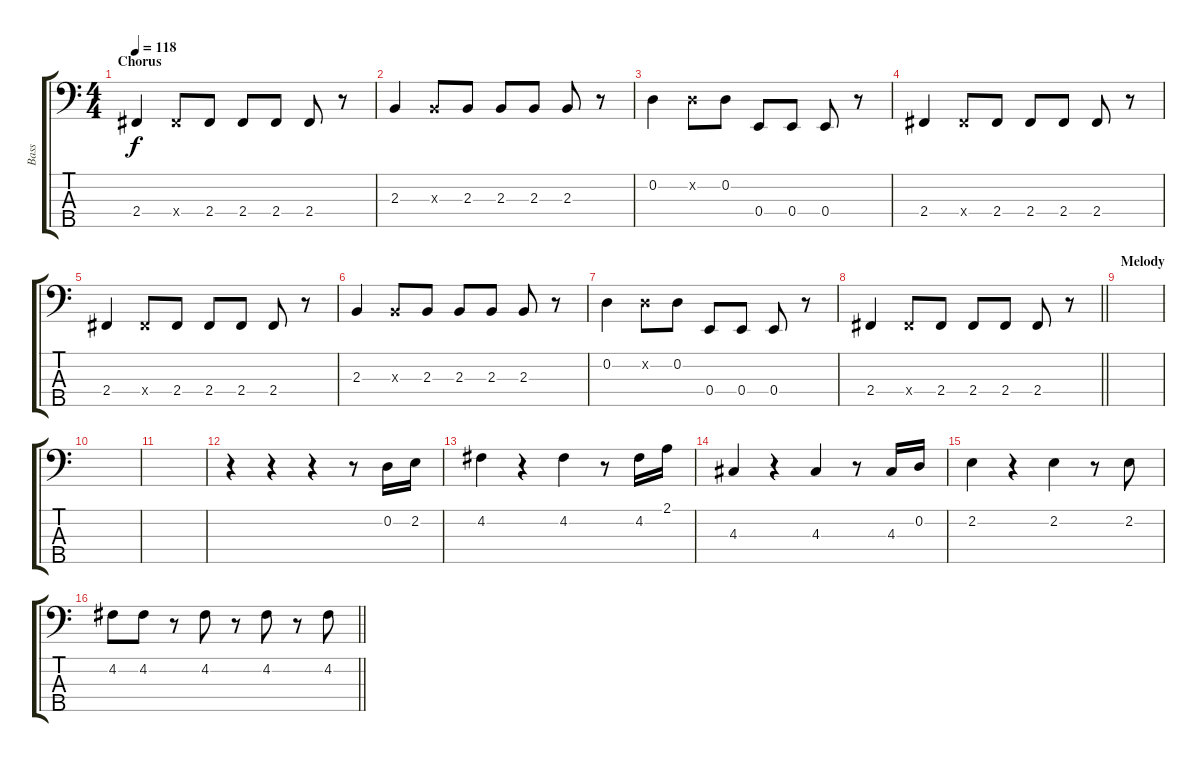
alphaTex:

\track ("Bass" "Bass") {instrument electricbassfinger}
\staff {score tabs}
\tuning (G2 D2 A1 E1 B0) {hide}
\ts (4 4)
\section ("" "Chorus")
\tempo 118
\clef f4
\ks c
2.4.4{dy f} 2.4{x}.8 2.4.8 2.4.8 2.4.8 2.4.8 r.8 |
2.3.4 2.3{x}.8 2.3.8 2.3.8 2.3.8 2.3.8 r.8 |
0.2.4 0.2{x}.8 0.2.8 0.4.8 0.4.8 0.4.8 r.8 |
2.4.4 2.4{x}.8 2.4.8 2.4.8 2.4.8 2.4.8 r.8 |
2.4.4 2.4{x}.8 2.4.8 2.4.8 2.4.8 2.4.8 r.8 |
2.3.4 2.3{x}.8 2.3.8 2.3.8 2.3.8 2.3.8 r.8 |
0.2.4 0.2{x}.8 0.2.8 0.4.8 0.4.8 0.4.8 r.8 |
\barLineRight lightlight
2.4.4 2.4{x}.8 2.4.8 2.4.8 2.4.8 2.4.8 r.8 |
\section ("" "Melody")
|
|
|
r.4 r.4 r.4 r.8 0.2.16 2.2.16 |
4.2.4 r.4 4.2.4 r.8 4.2.16 2.1.16 |
4.3.4 r.4 4.3.4 r.8 4.3.16 0.2.16 |
2.2.4 r.4 2.2.4 r.8 2.2.8 |
\barLineRight lightlight
4.2.8 4.2.8 r.8 4.2.8 r.8 4.2.8 r.8 4.2.8
